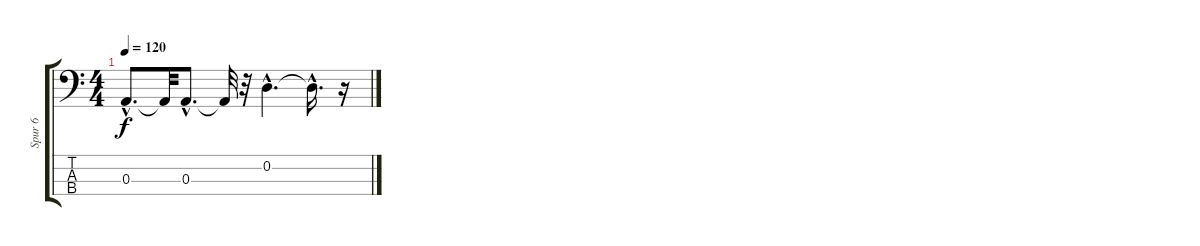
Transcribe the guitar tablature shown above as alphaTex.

\track ("Spur 6" "Spur 6") {instrument electricbassfinger}
\staff {score tabs}
\tuning (G2 D2 A1 E1) {hide}
\ts (4 4)
\tempo 120
\clef f4
\ks c
0.3{hac}.8{d dy f} 0.3{t}.32 0.3{hac}.8{d} 0.3{t}.32 r.32 0.2{hac}.4{d} 0.2{hac t}.16{d} r.16
